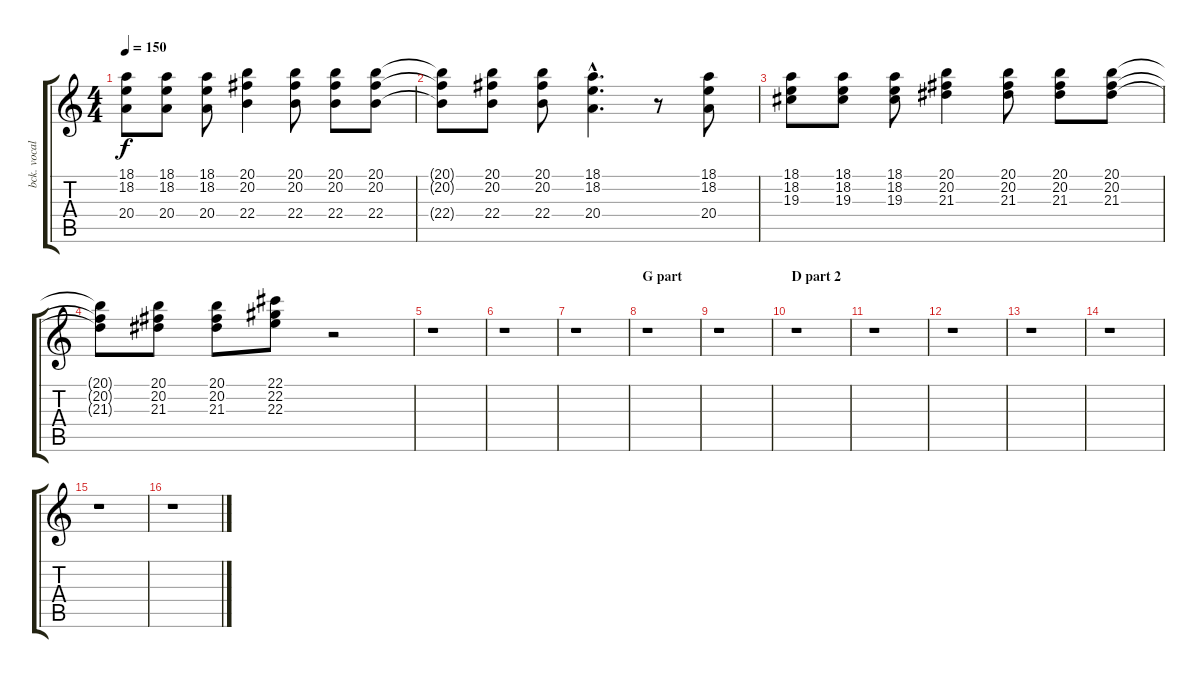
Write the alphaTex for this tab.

\track ("bck. vocal" "bck. vocal") {instrument flute}
\staff {score tabs}
\tuning (Eb4 Bb3 Gb3 Db3 Ab2 Eb2) {hide}
\ts (4 4)
\tempo 150
\clef g2
\ks c
(18.1 18.2 20.4).8{dy f} (18.1 18.2 20.4).8 (18.1 18.2 20.4).8 (20.1 20.2 22.4).4 (20.1 20.2 22.4).8 (20.1 20.2 22.4).8 (20.1 20.2 22.4).8 |
(20.1{t} 20.2{t} 22.4{t}).8 (20.1 20.2 22.4).8 (20.1 20.2 22.4).8 (18.1{hac} 18.2{hac} 20.4{hac}).4{d} r.8 (18.1 18.2 20.4).8 |
(18.1 18.2 19.3).8 (18.1 18.2 19.3).8 (18.1 18.2 19.3).8 (20.1 20.2 21.3).4 (20.1 20.2 21.3).8 (20.1 20.2 21.3).8 (20.1 20.2 21.3).8 |
(20.1{t} 20.2{t} 21.3{t}).8 (20.1 20.2 21.3).8 (20.1 20.2 21.3).8 (22.1 22.2 22.3).8 r.2 |
r.1 |
r.1 |
r.1 |
\section ("" "G part")
r.1 |
r.1 |
\section ("" "D part 2")
r.1 |
r.1 |
r.1 |
r.1 |
r.1 |
r.1 |
r.1
